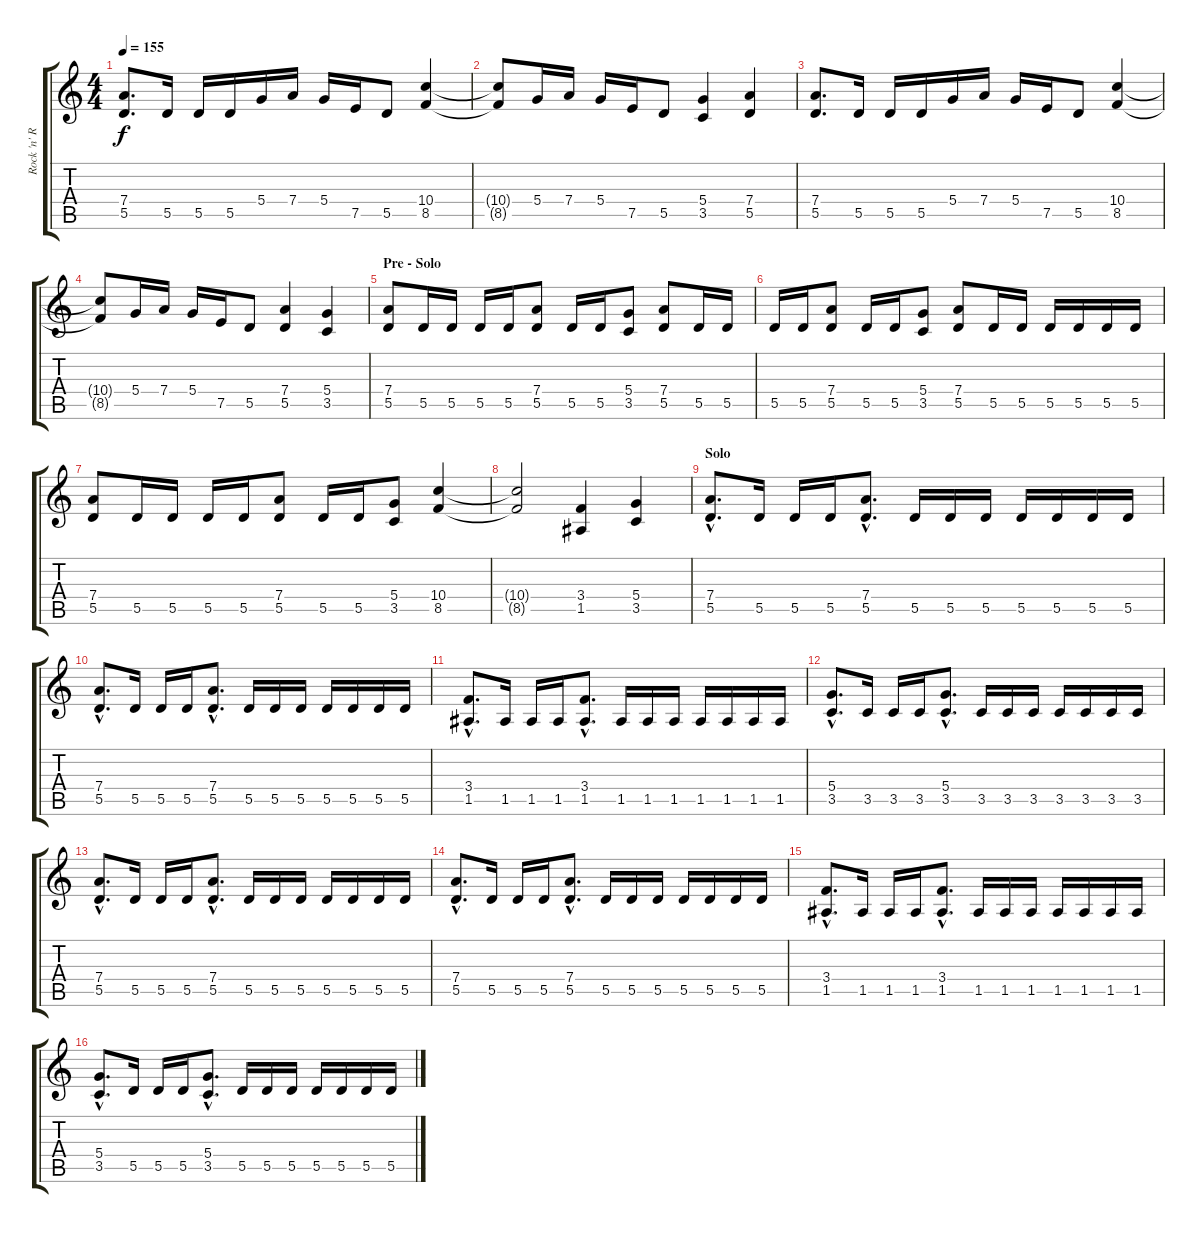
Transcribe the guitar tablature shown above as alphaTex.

\track ("Rock 'n' Rolf" "Rock 'n' R") {instrument distortionguitar}
\staff {score tabs}
\tuning (E4 B3 G3 D3 A2 E2) {hide}
\ts (4 4)
\tempo 155
\clef g2
\ks c
(7.4 5.5).8{d dy f} 5.5.16 5.5.16 5.5.16 5.4.16 7.4.16 5.4.16 7.5.16 5.5.8 (10.4 8.5).4 |
(10.4{t} 8.5{t}).8 5.4.16 7.4.16 5.4.16 7.5.16 5.5.8 (5.4 3.5).4 (7.4 5.5).4 |
(7.4 5.5).8{d} 5.5.16 5.5.16 5.5.16 5.4.16 7.4.16 5.4.16 7.5.16 5.5.8 (10.4 8.5).4 |
(10.4{t} 8.5{t}).8 5.4.16 7.4.16 5.4.16 7.5.16 5.5.8 (7.4 5.5).4 (5.4 3.5).4 |
\section ("" "Pre - Solo")
(7.4 5.5).8 5.5.16 5.5.16 5.5.16 5.5.16 (7.4 5.5).8 5.5.16 5.5.16 (5.4 3.5).8 (7.4 5.5).8 5.5.16 5.5.16 |
5.5.16 5.5.16 (7.4 5.5).8 5.5.16 5.5.16 (5.4 3.5).8 (7.4 5.5).8 5.5.16 5.5.16 5.5.16 5.5.16 5.5.16 5.5.16 |
(7.4 5.5).8 5.5.16 5.5.16 5.5.16 5.5.16 (7.4 5.5).8 5.5.16 5.5.16 (5.4 3.5).8 (10.4 8.5).4 |
(10.4{t} 8.5{t}).2 (3.4 1.5).4 (5.4 3.5).4 |
\section ("" "Solo")
(7.4{hac} 5.5{hac}).8{d} 5.5.16 5.5.16 5.5.16 (7.4{hac} 5.5{hac}).8{d} 5.5.16 5.5.16 5.5.16 5.5.16 5.5.16 5.5.16 5.5.16 |
(7.4{hac} 5.5{hac}).8{d} 5.5.16 5.5.16 5.5.16 (7.4{hac} 5.5{hac}).8{d} 5.5.16 5.5.16 5.5.16 5.5.16 5.5.16 5.5.16 5.5.16 |
(3.4{hac} 1.5{hac}).8{d} 1.5.16 1.5.16 1.5.16 (3.4{hac} 1.5{hac}).8{d} 1.5.16 1.5.16 1.5.16 1.5.16 1.5.16 1.5.16 1.5.16 |
(5.4{hac} 3.5{hac}).8{d} 3.5.16 3.5.16 3.5.16 (5.4{hac} 3.5{hac}).8{d} 3.5.16 3.5.16 3.5.16 3.5.16 3.5.16 3.5.16 3.5.16 |
(7.4{hac} 5.5{hac}).8{d} 5.5.16 5.5.16 5.5.16 (7.4{hac} 5.5{hac}).8{d} 5.5.16 5.5.16 5.5.16 5.5.16 5.5.16 5.5.16 5.5.16 |
(7.4{hac} 5.5{hac}).8{d} 5.5.16 5.5.16 5.5.16 (7.4{hac} 5.5{hac}).8{d} 5.5.16 5.5.16 5.5.16 5.5.16 5.5.16 5.5.16 5.5.16 |
(3.4{hac} 1.5{hac}).8{d} 1.5.16 1.5.16 1.5.16 (3.4{hac} 1.5{hac}).8{d} 1.5.16 1.5.16 1.5.16 1.5.16 1.5.16 1.5.16 1.5.16 |
(5.4{hac} 3.5{hac}).8{d} 5.5.16 5.5.16 5.5.16 (5.4{hac} 3.5{hac}).8{d} 5.5.16 5.5.16 5.5.16 5.5.16 5.5.16 5.5.16 5.5.16
